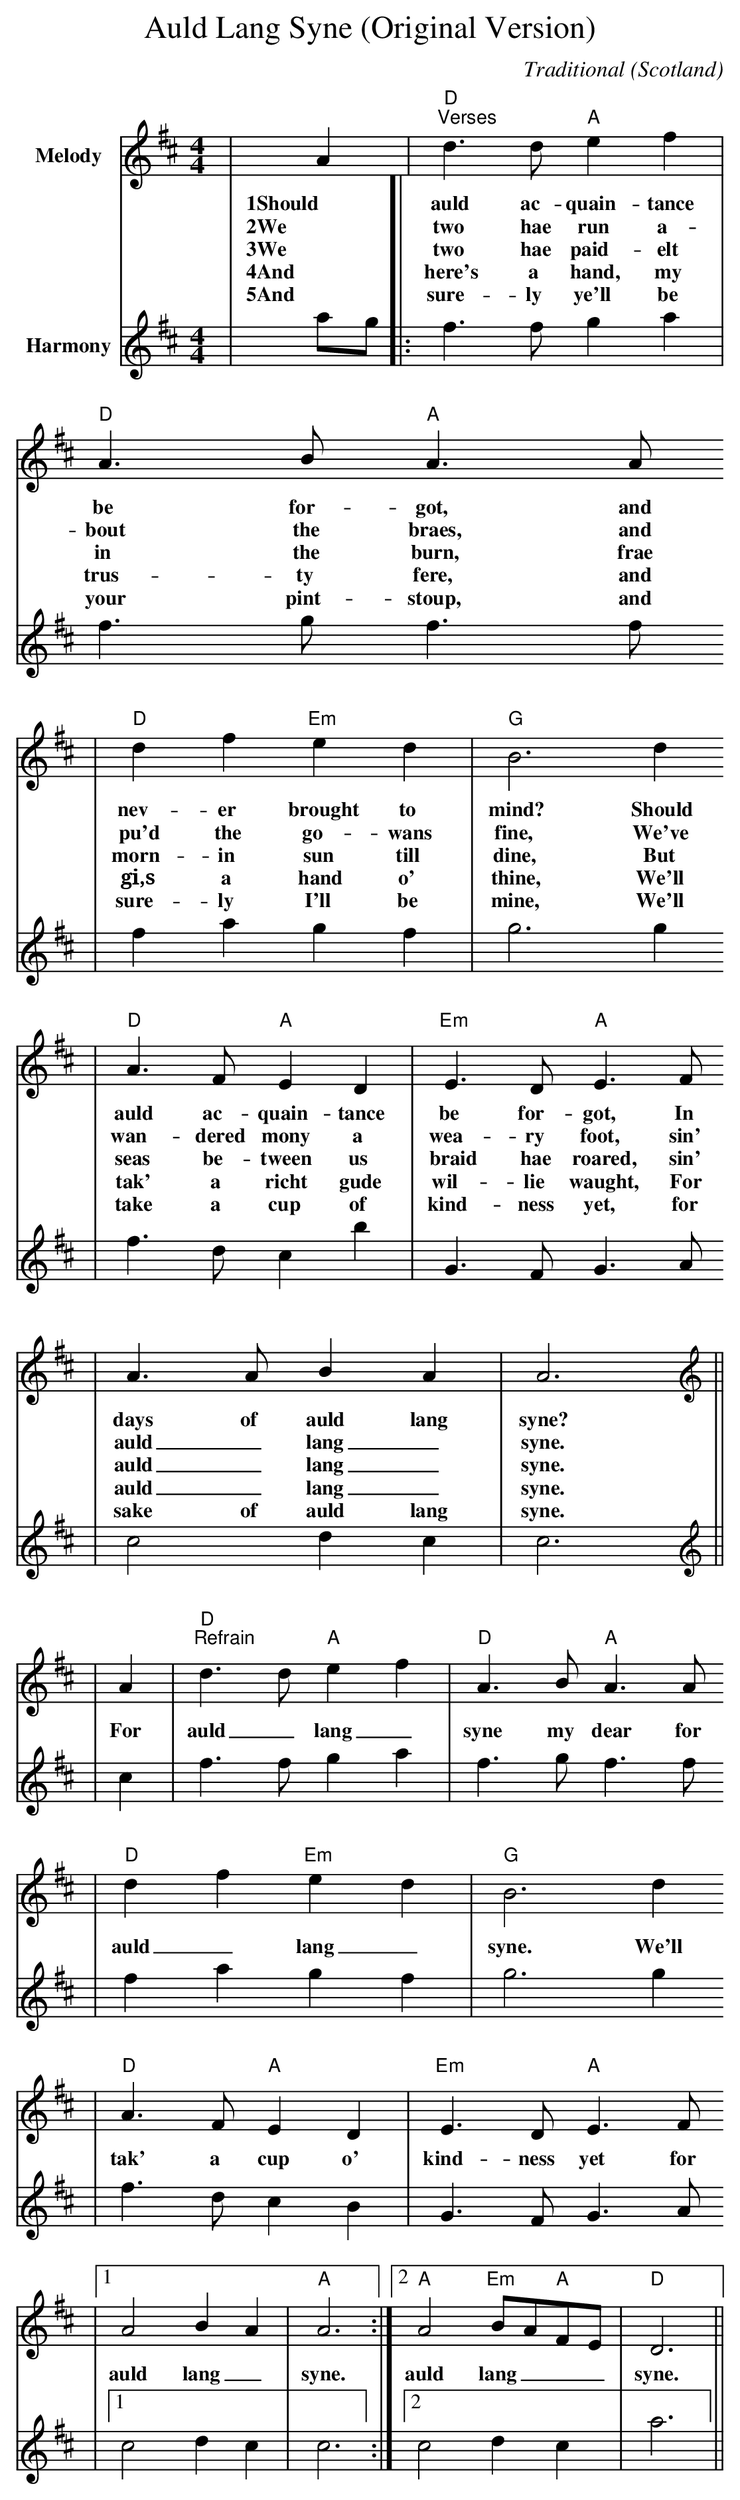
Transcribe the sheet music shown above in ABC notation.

X:1
T:Auld Lang Syne (Original Version)
C:Traditional
O:Scotland
M:4/4
L:1/8
K:D
V:1 name="Melody" clef=treble
|A2|"D""^Verses"d3 d "A"e2 f2|"D"A3 B "A"A3 A
w:1Should auld ac-quain-tance be for-got, and
w:2We two hae run a-bout the braes, and
w:3We two hae paid-elt in the burn, frae
w:4And here's a hand, my trus-ty fere, and
w:5And sure-ly ye'll be your pint-stoup, and
|"D"d2 f2 "Em"e2 d2|"G"B6 d2
w:nev-er brought to mind? Should
w:pu'd the go-wans fine, We've
w:morn-in sun till dine, But
w:gi‚s a hand o' thine, We'll
w:sure-ly I'll be mine, We'll
|"D"A3 F "A"E2 D2|"Em"E3 D "A"E3 F
w:auld ac-quain-tance be for-got, In
w:wan-dered mony a wea-ry foot, sin'
w:seas be-tween us braid hae roared, sin'
w:tak' a richt gude wil-lie waught, For
w:take a cup of kind-ness yet, for
|A3 A B2 A2|A6||
w:days of auld lang syne?
w:auld_ lang_ syne.
w:auld_ lang_ syne.
w:auld_ lang_ syne.
w:sake of auld lang syne.
V:2 name="Harmony" clef=treble
|ag|:f3 f g2 a2|f3 g f3 f
|f2 a2 g2 f2|g6 g2
|f3 d c2 b2|G3 F G3 A
|c4 d2 c2|c6||
V:1 name="Melody" clef=treble
|A2|"D""^Refrain"d3 d "A"e2 f2|"D"A3 B "A"A3 A
w:For auld_ lang_ syne my dear for
|"D"d2 f2 "Em"e2 d2|"G"B6 d2
w:auld_ lang_ syne. We'll
|"D"A3 F "A"E2 D2|"Em"E3 D "A"E3 F
w:tak' a cup o' kind-ness yet for
|1A4 B2 A2|"A"A6:|2"A"A4 "Em"BA"A"FE|"D"D6||
w:auld lang_ syne. auld lang___ syne.
V:2 name="Harmony" clef=treble
|c2|f3 f g2 a2|f3 g f3 f
|f2 a2 g2 f2|g6 g2
|f3 d c2 B2|G3 F G3 A
|1c4 d2 c2|c6:|2c4 d2 c2|a6||
